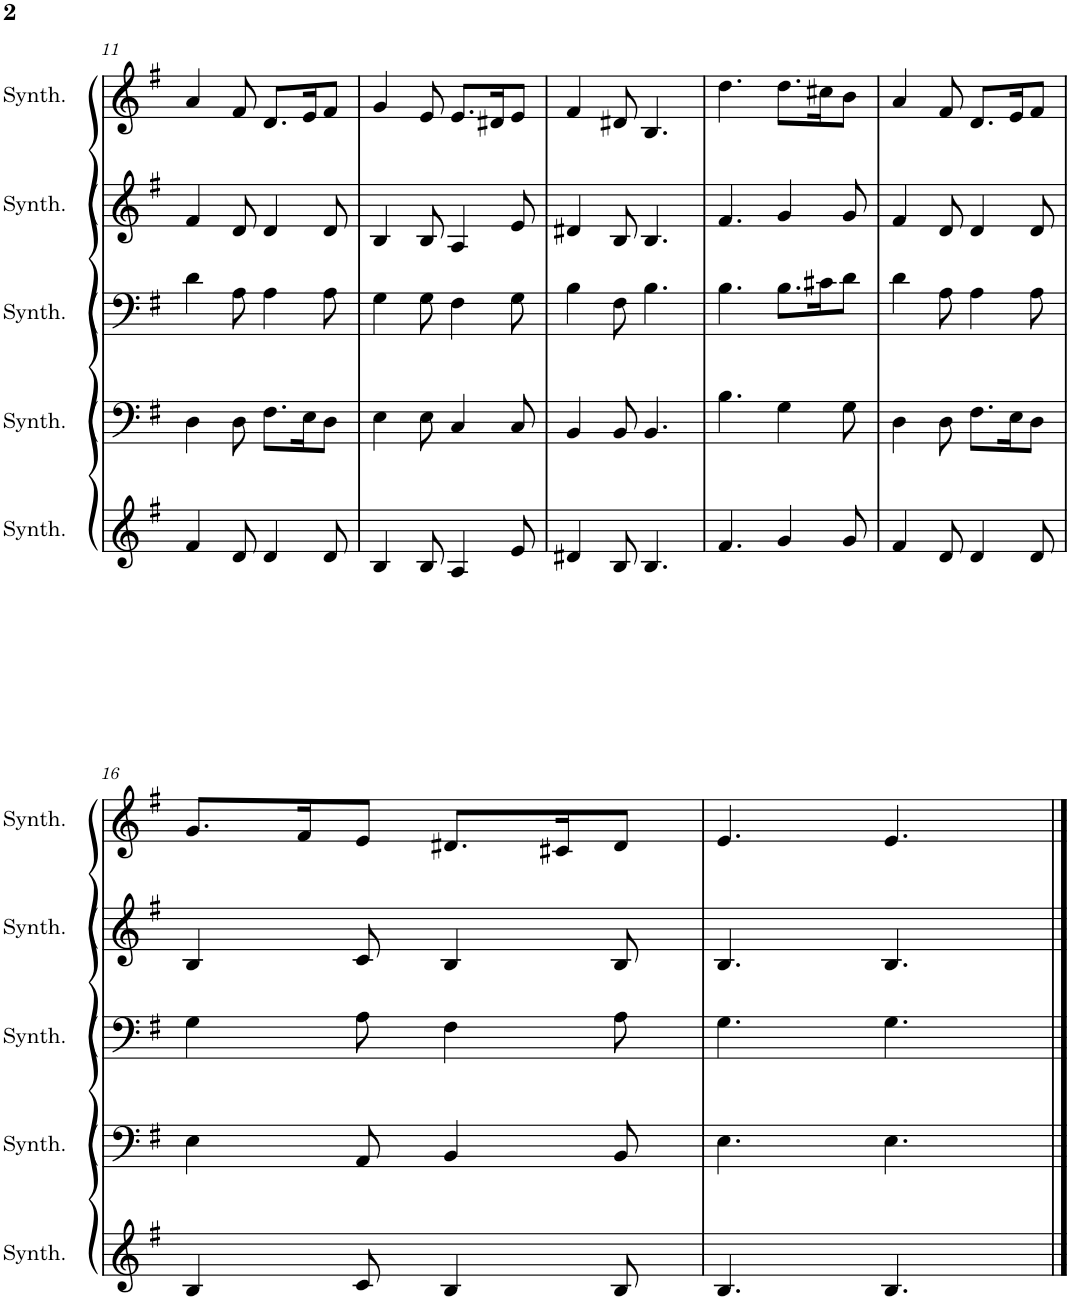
**kern	**kern	**kern	**kern	**kern
*part5	*part4	*part3	*part2	*part1
*staff5	*staff4	*staff3	*staff2	*staff1
*I"Saw Synthesizer	*I"Saw Synthesizer	*I"Saw Synthesizer	*I"Saw Synthesizer	*I"Saw Synthesizer
*I'Synth.	*I'Synth.	*I'Synth.	*I'Synth.	*I'Synth.
!!LO:PB:g=z
*clefG2	*clefF4	*clefF4	*clefG2	*clefG2
*k[f#]	*k[f#]	*k[f#]	*k[f#]	*k[f#]
*M6/8	*M6/8	*M6/8	*M6/8	*M6/8
=11	=11	=11	=11	=11
4f#/	4D\	4d\	4f#/	4a/
8d/	8D\	8A\	8d/	8f#/
4d/	8.F#\L	4A\	4d/	8.d/L
.	16E\K	.	.	16e/K
8d/	8D\J	8A\	8d/	8f#/J
=12	=12	=12	=12	=12
4B/	4E\	4G\	4B/	4g/
8B/	8E\	8G\	8B/	8e/
4A/	4C/	4F#\	4A/	8.e/L
.	.	.	.	16d#X/K
8e/	8C/	8G\	8e/	8e/J
=13	=13	=13	=13	=13
4d#X/	4BB/	4B\	4d#X/	4f#/
8B/	8BB/	8F#\	8B/	8d#X/
4.B/	4.BB/	4.B\	4.B/	4.B/
=14	=14	=14	=14	=14
4.f#/	4.B\	4.B\	4.f#/	4.dd\
4g/	4G\	8.B\L	4g/	8.dd\L
.	.	16c#X\K	.	16cc#X\K
8g/	8G\	8d\J	8g/	8b\J
=15	=15	=15	=15	=15
4f#/	4D\	4d\	4f#/	4a/
8d/	8D\	8A\	8d/	8f#/
4d/	8.F#\L	4A\	4d/	8.d/L
.	16E\K	.	.	16e/K
8d/	8D\J	8A\	8d/	8f#/J
!!LO:LB:g=z
=16	=16	=16	=16	=16
4B/	4E\	4G\	4B/	8.g/L
.	.	.	.	16f#/K
8c/	8AA/	8A\	8c/	8e/J
4B/	4BB/	4F#\	4B/	8.d#X/L
.	.	.	.	16c#X/K
8B/	8BB/	8A\	8B/	8d#/J
=17	=17	=17	=17	=17
4.B/	4.E\	4.G\	4.B/	4.e/
4.B/	4.E\	4.G\	4.B/	4.e/
==	==	==	==	==
*-	*-	*-	*-	*-
